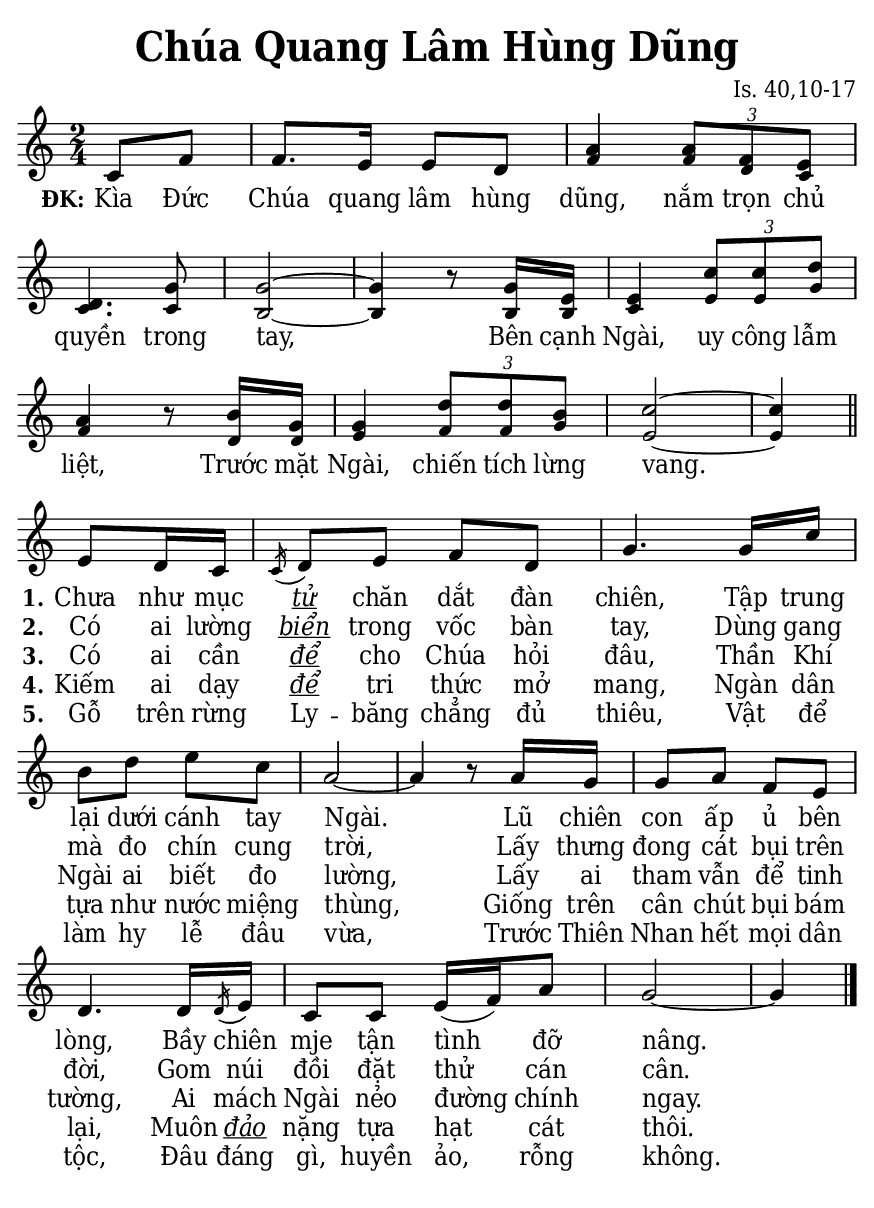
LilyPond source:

% Cài đặt chung\
\version "2.22.1"
\include "english.ly"

\header {
  title = \markup { \fontsize #1 "Chúa Quang Lâm Hùng Dũng" }
  composer = "Is. 40,10-17"
  %arranger = "Lm. Kim Long"
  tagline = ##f
}

% Nhạc phiên khúc
nhacPhienKhucSop = \relative c' {
  \partial 4 c8 f |
  f8. e16 e8 d |
  a'4 \tuplet 3/2 { a8 f e } |
  d4. g8 |
  g2 ~ |
  g4 r8 g16 e |
  e4 \tuplet 3/2 { c'8 c d } |
  a4 r8 b16 g |
  g4 \tuplet 3/2 { d'8 d b } |
  c2 ~ |
  c4 \bar "||" \break
  
  e,8 d16 c |
  \slashedGrace { c16 ( } d8) e f d |
  g4. g16 c |
  b8 d e c |
  a2 ~ |
  a4 r8 a16 g |
  g8 a f e |
  d4. d16 \slashedGrace { d16 ( } e) |
  c8 c e16 (f) a8 |
  g2 ~ |
  g4 \bar "|."
}

nhacPhienKhucAlto = \relative c' {
  \partial 4 c8 f |
  f8. e16 e8 d |
  f4 \tuplet 3/2 { f8 d c } |
  c4. c8 |
  b2 ~ |
  b4 r8 b16 b |
  c4 \tuplet 3/2 { e8 e g } |
  f4 r8 d16 d |
  e4 \tuplet 3/2 { f8 f g } |
  e2 ~ |
  e4
}

% Lời phiên khúc
loiPhienKhucSop = \lyrics {
  \set stanza = "ĐK:"
  Kìa Đức Chúa quang lâm hùng dũng,
  nắm trọn chủ quyền trong tay,
  Bên cạnh Ngài, uy công lẫm liệt,
  Trước mặt Ngài, chiến tích lừng vang.
  <<
    {
      \set stanza = "1."
      Chưa như mục \markup { \italic \underline "tử" }
      chăn dắt đàn chiên,
      Tập trung lại dưới cánh tay Ngài.
      Lũ chiên con ấp ủ bên lòng,
      Bầy chiên mje tận tình đỡ nâng.
    }
    \new Lyrics {
	    \set associatedVoice = "beSop"
	    \set stanza = "2."
	    Có ai lường \markup { \italic \underline "biển" }
	    trong vốc bàn tay,
	    Dùng gang mà đo chín cung trời,
	    Lấy thưng đong cát bụi trên đời,
	    Gom núi đồi đặt thử cán cân.
    }
    \new Lyrics {
	    \set associatedVoice = "beSop"
	    \set stanza = "3."
	    Có ai cần \markup { \italic \underline "để" }
	    cho Chúa hỏi đâu,
	    Thần Khí Ngài ai biết đo lường,
	    Lấy ai tham vẫn để tinh tường,
	    Ai mách Ngài nẻo đường chính ngay.
    }
    \new Lyrics {
	    \set associatedVoice = "beSop"
	    \set stanza = "4."
	    Kiếm ai dạy \markup { \italic \underline "để" }
	    tri thức mở mang,
	    Ngàn dân tựa như nước miệng thùng,
	    Giống trên cân chút bụi bám lại,
	    Muôn \markup { \italic \underline "đảo" }
	    nặng tựa hạt cát thôi.
    }
    \new Lyrics {
	    \set associatedVoice = "beSop"
	    \set stanza = "5."
	    Gỗ trên rừng Ly -- băng chẳng đủ thiêu,
	    Vật để làm hy lễ đâu vừa,
	    Trước Thiên Nhan hết mọi dân tộc,
	    Đâu đáng gì, huyền ảo, rỗng không.
    }
  >>
}

% Dàn trang
\paper {
  #(set-paper-size "a5")
  top-margin = 3\mm
  bottom-margin = 3\mm
  left-margin = 3\mm
  right-margin = 3\mm
  indent = #0
  #(define fonts
	 (make-pango-font-tree "Deja Vu Serif Condensed"
	 		       "Deja Vu Serif Condensed"
			       "Deja Vu Serif Condensed"
			       (/ 20 20)))
  print-page-number = ##f
  page-count = #1
}

TongNhip = {
  \key c \major \time 2/4
  \set Timing.beamExceptions = #'()
  \set Timing.baseMoment = #(ly:make-moment 1/4)
}

% Đổi kích thước nốt cho bè phụ
notBePhu =
#(define-music-function (font-size music) (number? ly:music?)
   (for-some-music
     (lambda (m)
       (if (music-is-of-type? m 'rhythmic-event)
           (begin
             (set! (ly:music-property m 'tweaks)
                   (cons `(font-size . ,font-size)
                         (ly:music-property m 'tweaks)))
             #t)
           #f))
     music)
   music)

\score {
  \new ChoirStaff <<
    \new Staff \with {
        \consists "Merge_rests_engraver"
        printPartCombineTexts = ##f
      }
      <<
      \new Voice \TongNhip \partCombine 
        \nhacPhienKhucSop
        \notBePhu -1 { \nhacPhienKhucAlto }
      \new NullVoice = beSop \nhacPhienKhucSop
      \new Lyrics \lyricsto beSop \loiPhienKhucSop
      >>
  >>
  \layout {
    %\override Staff.TimeSignature.transparent = ##t
    \override Lyrics.LyricSpace.minimum-distance = #0.6
    \override Score.BarNumber.break-visibility = ##(#f #f #f)
    \override Score.SpacingSpanner.uniform-stretching = ##t
  } 
}
